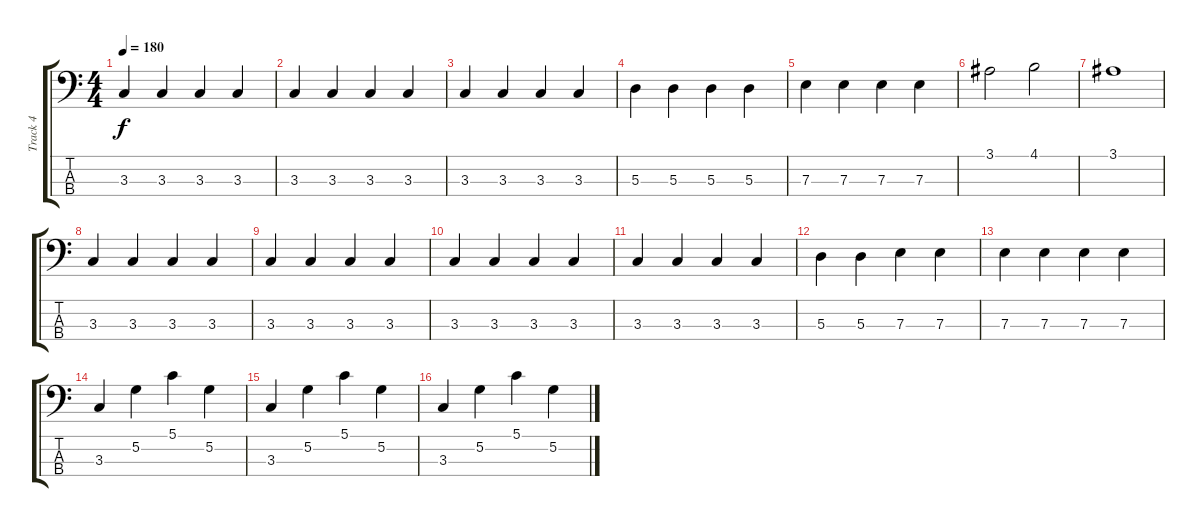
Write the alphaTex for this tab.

\track ("Track 4" "Track 4") {instrument electricbassfinger}
\staff {score tabs}
\tuning (G2 D2 A1 E1) {hide}
\ts (4 4)
\tempo 180
\clef f4
\ks c
3.3.4{dy f} 3.3.4 3.3.4 3.3.4 |
3.3.4 3.3.4 3.3.4 3.3.4 |
3.3.4 3.3.4 3.3.4 3.3.4 |
5.3.4 5.3.4 5.3.4 5.3.4 |
7.3.4 7.3.4 7.3.4 7.3.4 |
3.1.2 4.1.2 |
3.1.1 |
3.3.4 3.3.4 3.3.4 3.3.4 |
3.3.4 3.3.4 3.3.4 3.3.4 |
3.3.4 3.3.4 3.3.4 3.3.4 |
3.3.4 3.3.4 3.3.4 3.3.4 |
5.3.4 5.3.4 7.3.4 7.3.4 |
7.3.4 7.3.4 7.3.4 7.3.4 |
3.3.4 5.2.4 5.1.4 5.2.4 |
3.3.4 5.2.4 5.1.4 5.2.4 |
3.3.4 5.2.4 5.1.4 5.2.4
